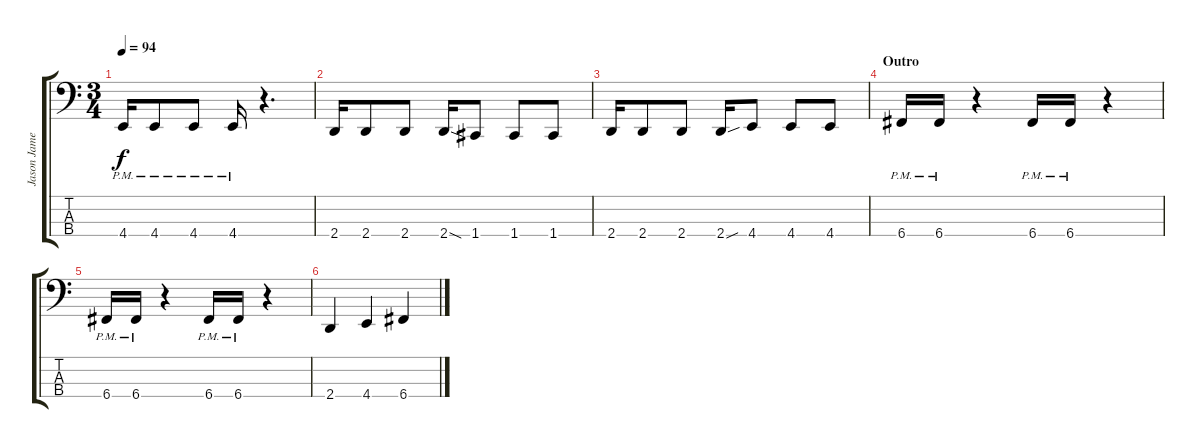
\track ("Jason James" "Jason Jame") {instrument electricbasspick}
\staff {score tabs}
\tuning (F2 C2 G1 C1) {hide}
\ts (3 4)
\tempo 94
\clef f4
\ks c
4.4{pm}.16{dy f} 4.4{pm}.8 4.4{pm}.8 4.4{pm}.16 r.4{d} |
2.4.16 2.4.8 2.4.8 2.4{sod}.16 1.4.8 1.4.8 1.4.8 |
2.4.16 2.4.8 2.4.8 2.4{sou}.16 4.4.8 4.4.8 4.4.8 |
\section ("" "Outro")
6.4{pm}.16 6.4{pm}.16 r.4 6.4{pm}.16 6.4{pm}.16 r.4 |
6.4{pm}.16 6.4{pm}.16 r.4 6.4{pm}.16 6.4{pm}.16 r.4 |
2.4.4 4.4.4 6.4.4
